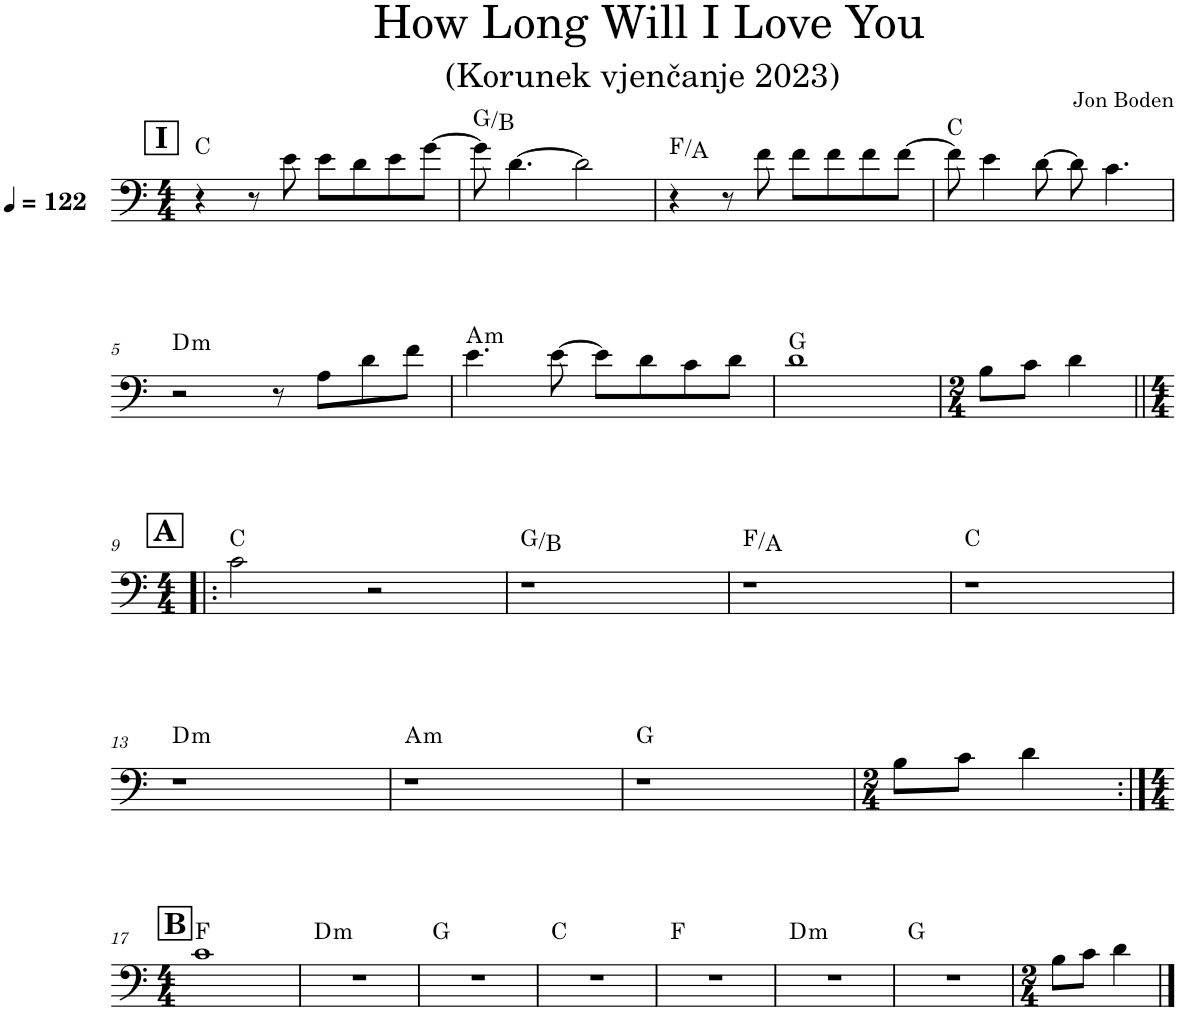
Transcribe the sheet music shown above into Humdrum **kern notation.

**kern	**harte
*part1	*part1
*staff1	*
*I"Piano, melodija	*
*I'Pno.	*
*clefF4	*
*k[]	*
*M4/4	*
*MM122	*
!!LO:REH:place=s1:a:B:cj:fs=14:t=I
=1	=1
4r	C:maj
8r	.
8e\	.
8e\L	.
8d\	.
8e\	.
[8g\J	.
=2	=2
8g\]	G:maj/3
[4.d\	.
2d\]	.
=3	=3
4r	F:maj/3
8r	.
8f\	.
8f\L	.
8f\	.
8f\	.
[8f\J	.
=4	=4
8f\]	C:maj
4e\	.
[8d\	.
8d\]	.
4.c\	.
!!LO:LB:g=z
=5	=5
!	!LO:H:kt=m
2r	D:min
8r	.
8A\L	.
8d\	.
8f\J	.
=6	=6
!	!LO:H:kt=m
4.e\	A:min
[8e\	.
8e\L]	.
8d\	.
8c\	.
8d\J	.
=7	=7
1d	G:maj
=8	=8
*M2/4	*
!	!LO:H:kt=N.C.
8B\L	N
8c\J	.
4d\	.
!!LO:LB:g=z
!!LO:REH:place=s1:a:B:cj:fs=14:t=A
=9!|:	=9!|:
*M4/4	*
2c\	C:maj
!	!LO:H:kt=N.C.
2r	N
=10	=10
!	!LO:H:n=2:kt=N.C.
1r	G:maj/3 N
=11	=11
!	!LO:H:n=2:kt=N.C.
1r	F:maj/3 N
=12	=12
!	!LO:H:n=2:kt=N.C.
1r	C:maj N
!!LO:LB:g=z
=13	=13
!	!LO:H:n=1:kt=m
!	!LO:H:n=2:kt=N.C.
1r	D:min N
=14	=14
!	!LO:H:n=1:kt=m
!	!LO:H:n=2:kt=N.C.
1r	A:min N
=15	=15
!	!LO:H:n=2:kt=N.C.
1r	G:maj N
=16	=16
*M2/4	*
8B\L	.
8c\J	.
4d\	.
!!LO:LB:g=z
!!LO:REH:place=s1:a:B:cj:fs=14:t=B
=17:|!	=17:|!
*M4/4	*
1c	F:maj
=18	=18
!	!LO:H:kt=m
1r	D:min
=19	=19
1r	G:maj
=20	=20
1r	C:maj
=21	=21
1r	F:maj
=22	=22
!	!LO:H:kt=m
1r	D:min
=23	=23
1r	G:maj
=24	=24
*M2/4	*
!	!LO:H:kt=N.C.
8B\L	N
8c\J	.
4d\	.
==	==
*-	*-
